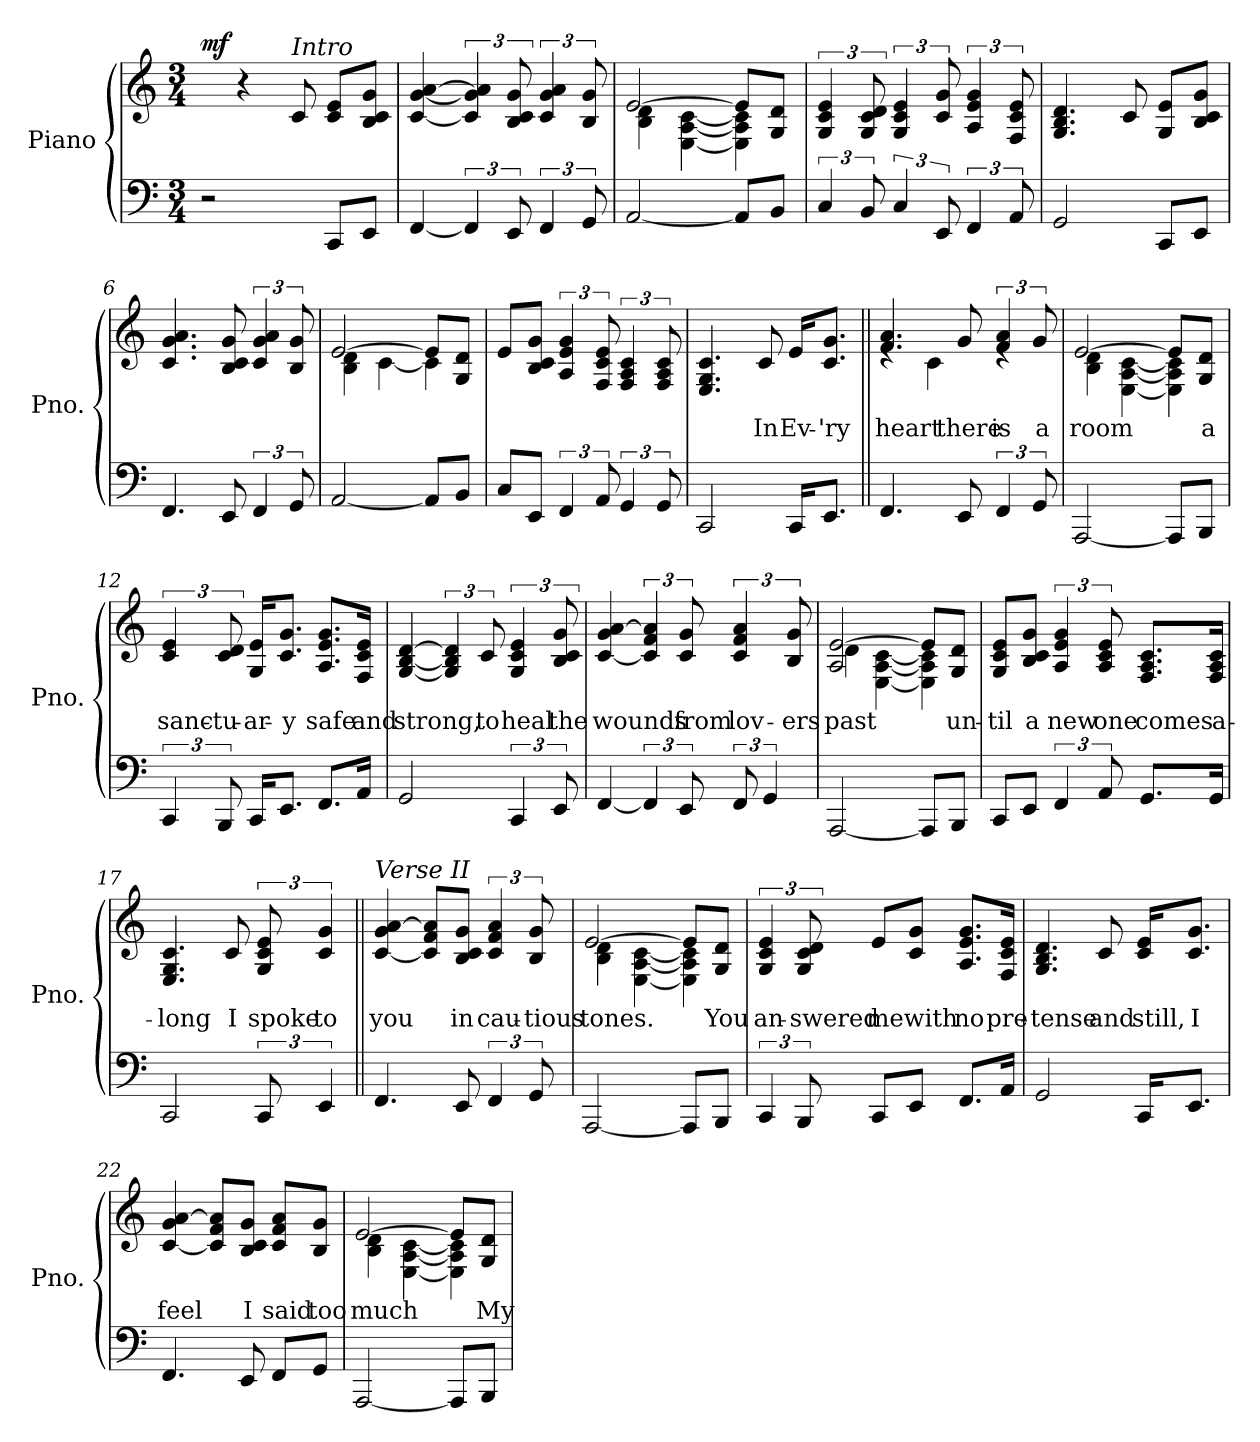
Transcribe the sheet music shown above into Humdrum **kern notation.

**kern	**kern	**text	**dynam
*part1	*part1	*part1	*part1
*staff2	*staff1	*staff1	*staff1/2
*I"Piano	*	*	*
*I'Pno.	*	*	*
*clefF4	*clefG2	*	*
*k[]	*k[]	*	*
*M3/4	*M3/4	*	*
=1	=1	=1	=1
!	!	!	!LO:DY:b=2
2r	8ryy	.	mf
.	4r	.	.
*	*MM66	*	*
!	!LO:TX:a:i:t=Intro	!	!
.	8c/	.	.
8CC/L	8c/ 8e/L	.	.
8EE/J	8B/ 8c/ 8g/J	.	.
=2	=2	=2	=2
[4FF/	[4c/ [4g/ [4a/	.	.
6FF/]	6c/] 6g/] 6a/]	.	.
12EE/	12B/ 12c/ 12g/	.	.
6FF/	6c/ 6g/ 6a/	.	.
12GG/	12B/ 12g/	.	.
=3	=3	=3	=3
*	*^	*	*
[2AA/	[2e/	4B\ 4d\	.	.
.	.	[4E\ [4A\ [4c\	.	.
8AA/L]	8e/L]	4E\] 4A\] 4c\]	.	.
8BB/J	8G/ 8d/J	.	.	.
*	*v	*v	*	*
=4	=4	=4	=4
6C/	6G/ 6c/ 6e/	.	.
12BB/	12G/ 12c/ 12d/	.	.
6C/	6G/ 6c/ 6e/	.	.
12EE/	12c/ 12g/	.	.
6FF/	6A/ 6e/ 6g/	.	.
12AA/	12F/ 12c/ 12e/	.	.
!!LO:LB:g=z
=5	=5	=5	=5
2GG/	4.G/ 4.B/ 4.d/	.	.
.	8c/	.	.
8CC/L	8G/ 8e/L	.	.
8EE/J	8B/ 8c/ 8g/J	.	.
=6	=6	=6	=6
4.FF/	4.c/ 4.g/ 4.a/	.	.
8EE/	8B/ 8c/ 8g/	.	.
6FF/	6c/ 6g/ 6a/	.	.
12GG/	12B/ 12g/	.	.
=7	=7	=7	=7
*	*^	*	*
[2AA/	[2e/	4B\ 4d\	.	.
.	.	[4c\	.	.
8AA/L]	8e/L]	4c\]	.	.
8BB/J	8G/ 8d/J	.	.	.
*	*v	*v	*	*
=8	=8	=8	=8
8C/L	8e/L	.	.
8EE/J	8B/ 8c/ 8g/J	.	.
6FF/	6A/ 6e/ 6g/	.	.
12AA/	12F/ 12c/ 12e/	.	.
6GG/	6F/ 6A/ 6c/	.	.
12GG/	12F/ 12A/ 12c/	.	.
!!LO:LB:g=z
=9	=9	=9	=9
2CC/	4.E/ 4.G/ 4.c/	.	.
!	!	!LO:LY:b	!
.	8c/	In	.
!	!	!LO:LY:b	!
16CC/KL	16e/KL	Ev-	.
!	!	!LO:LY:b	!
8.EE/J	8.c/ 8.g/J	-'ry	.
=10||	=10||	=10||	=10||
!	!LO:TX:a:i:t=Verse I	!	!
!	!	!LO:LY:b	!
*	*^	*	*
4.FF/	4.f/ 4.a/	4re	heart	.
.	.	4c\	.	.
!	!	!	!LO:LY:b	!
8EE/	8g/	.	there	.
!	!	!	!LO:LY:b	!
6FF/	6f/ 6a/	4re	is	.
!	!	!	!LO:LY:b	!
12GG/	12g/	.	a	.
=11	=11	=11	=11	=11
!	!	!	!LO:LY:b	!
[2AAA/	[2e/	4B\ 4d\	room	.
.	.	[4E\ [4A\ [4c\	.	.
8AAA/L]	8e/L]	4E\] 4A\] 4c\]	.	.
!	!	!	!LO:LY:b	!
8BBB/J	8G/ 8d/J	.	a	.
*	*v	*v	*	*
=12	=12	=12	=12
!	!	!LO:LY:b	!
6CC/	6c/ 6e/	sanc-	.
!	!	!LO:LY:b	!
12BBB/	12c/ 12d/	-tu-	.
!	!	!LO:LY:b	!
16CC/KL	16G/ 16e/KL	-ar-	.
!	!	!LO:LY:b	!
8.EE/J	8.c/ 8.g/J	-y	.
!	!	!LO:LY:b	!
8.FF/L	8.A/ 8.e/ 8.g/L	safe	.
!	!	!LO:LY:b	!
16AA/Jk	16F/ 16c/ 16e/Jk	and	.
!!LO:LB:g=z
=13	=13	=13	=13
!	!	!LO:LY:b	!
2GG/	[4G/ [4B/ [4d/	strong,	.
.	6G/] 6B/] 6d/]	.	.
!	!	!LO:LY:b	!
.	12c/	to	.
!	!	!LO:LY:b	!
6CC/	6G/ 6c/ 6e/	heal	.
!	!	!LO:LY:b	!
12EE/	12B/ 12c/ 12g/	the	.
=14	=14	=14	=14
!	!	!LO:LY:b	!
[4FF/	[4c/ 4g/ [4a/	wounds	.
6FF/]	6c/] 6f/ 6a/]	.	.
!	!	!LO:LY:b	!
12EE/	12c/ 12g/	from	.
!	!	!LO:LY:b	!
12FF/	6c/ 6f/ 6a/	lov-	.
6GG/	.	.	.
!	!	!LO:LY:b	!
.	12B/ 12g/	-ers	.
=15	=15	=15	=15
!	!	!LO:LY:b	!
*	*^	*	*
[2AAA/	2A/ [2e/	4d\	past	.
.	.	[4E\ [4A\ [4c\	.	.
8AAA/L]	8e/L]	4E\] 4A\] 4c\]	.	.
!	!	!	!LO:LY:b	!
8BBB/J	8G/ 8d/J	.	un-	.
*	*v	*v	*	*
!!LO:PB:g=z
=16	=16	=16	=16
!	!	!LO:LY:b	!
8CC/L	8G/ 8c/ 8e/L	-til	.
!	!	!LO:LY:b	!
8EE/J	8B/ 8c/ 8g/J	a	.
!	!	!LO:LY:b	!
6FF/	6A/ 6e/ 6g/	new	.
!	!	!LO:LY:b	!
12AA/	12A/ 12c/ 12e/	one	.
!	!	!LO:LY:b	!
8.GG/L	8.F/ 8.A/ 8.c/L	comes	.
!	!	!LO:LY:b	!
16GG/Jk	16F/ 16A/ 16c/Jk	a-	.
=17	=17	=17	=17
!	!	!LO:LY:b	!
2CC/	4.E/ 4.G/ 4.c/	-long	.
!	!	!LO:LY:b	!
.	8c/	I	.
!	!	!LO:LY:b	!
12CC/	12G/ 12c/ 12e/	spoke	.
!	!	!LO:LY:b	!
6EE/	6c/ 6g/	to	.
=18||	=18||	=18||	=18||
!	!LO:TX:a:i:t=Verse II	!	!
!	!	!LO:LY:b	!
4.FF/	[4c/ 4g/ [4a/	you	.
.	8c/] 8f/ 8a/]L	.	.
!	!	!LO:LY:b	!
8EE/	8B/ 8c/ 8g/J	in	.
!	!	!LO:LY:b	!
6FF/	6c/ 6f/ 6a/	cau-	.
!	!	!LO:LY:b	!
12GG/	12B/ 12g/	-tious	.
=19	=19	=19	=19
!	!	!LO:LY:b	!
*	*^	*	*
[2AAA/	[2e/	4B\ 4d\	tones.	.
.	.	[4E\ [4A\ [4c\	.	.
8AAA/L]	8e/L]	4E\] 4A\] 4c\]	.	.
!	!	!	!LO:LY:b	!
8BBB/J	8G/ 8d/J	.	You	.
*	*v	*v	*	*
!!LO:LB:g=z
=20	=20	=20	=20
!	!	!LO:LY:b	!
6CC/	6G/ 6c/ 6e/	an-	.
!	!	!LO:LY:b	!
12BBB/	12G/ 12c/ 12d/	-swered	.
!	!	!LO:LY:b	!
8CC/L	8e/L	me	.
!	!	!LO:LY:b	!
8EE/J	8c/ 8g/J	with	.
!	!	!LO:LY:b	!
8.FF/L	8.A/ 8.e/ 8.g/L	no	.
!	!	!LO:LY:b	!
16AA/Jk	16F/ 16c/ 16e/Jk	pre-	.
=21	=21	=21	=21
!	!	!LO:LY:b	!
2GG/	4.G/ 4.B/ 4.d/	-tense	.
!	!	!LO:LY:b	!
.	8c/	and	.
!	!	!LO:LY:b	!
16CC/KL	16c/ 16e/KL	still,	.
!	!	!LO:LY:b	!
8.EE/J	8.c/ 8.g/J	I	.
=22	=22	=22	=22
!	!	!LO:LY:b	!
4.FF/	[4c/ 4g/ [4a/	feel	.
.	8c/] 8f/ 8a/]L	.	.
!	!	!LO:LY:b	!
8EE/	8B/ 8c/ 8g/J	I	.
!	!	!LO:LY:b	!
8FF/L	8c/ 8f/ 8a/L	said	.
!	!	!LO:LY:b	!
8GG/J	8B/ 8g/J	too	.
=23	=23	=23	=23
!	!	!LO:LY:b	!
*	*^	*	*
[2AAA/	[2e/	4B\ 4d\	much	.
.	.	[4E\ [4A\ [4c\	.	.
8AAA/L]	8e/L]	4E\] 4A\] 4c\]	.	.
!	!	!	!LO:LY:b	!
8BBB/J	8G/ 8d/J	.	My	.
*	*v	*v	*	*
=	=	=	=
*-	*-	*-	*-
